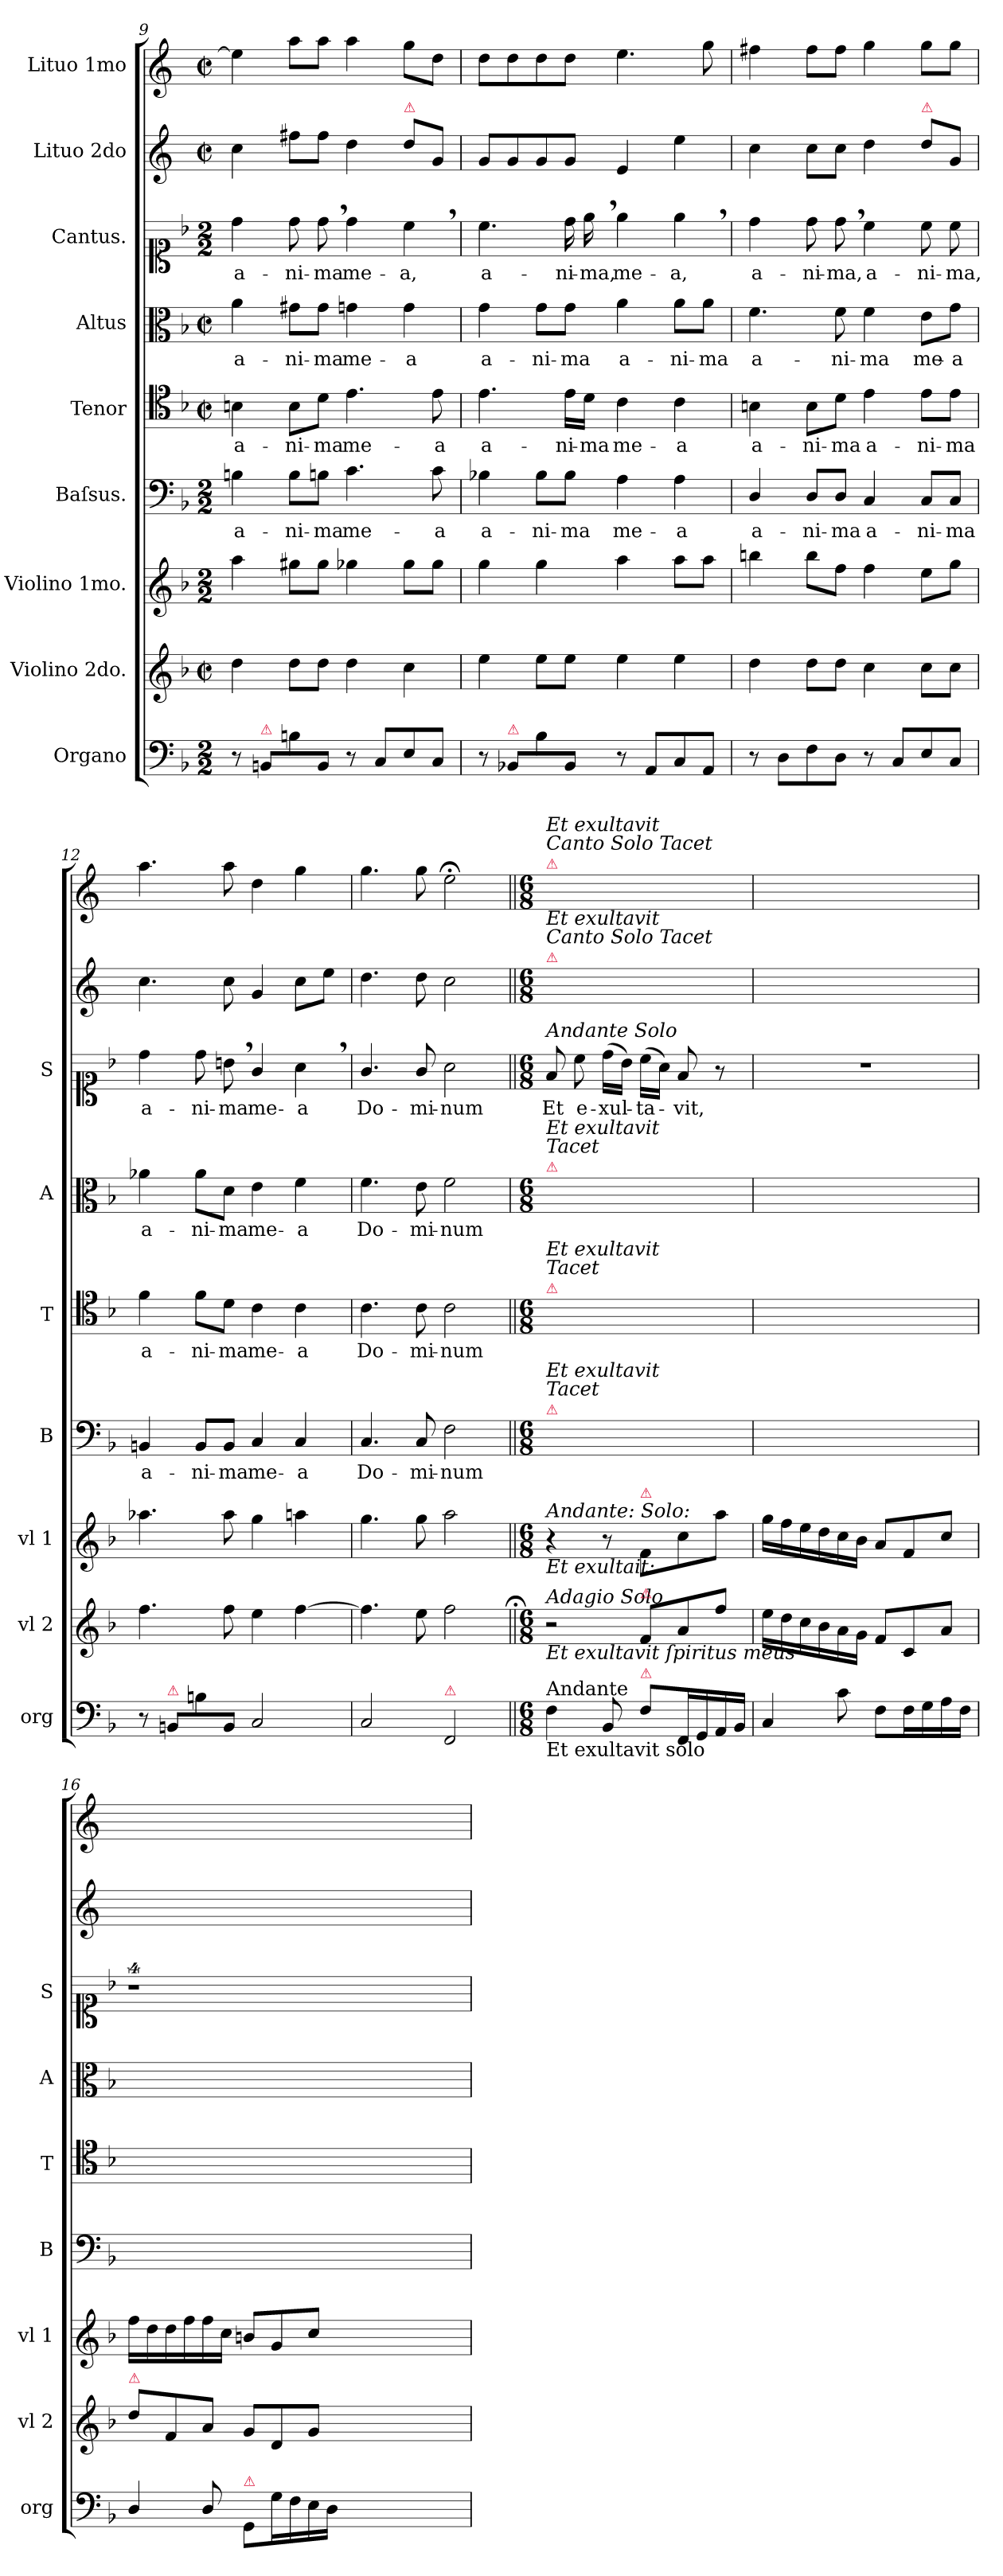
**kern	**kern	**kern	**kern	**text	**kern	**text	**kern	**text	**kern	**text	**kern	**kern
*part9	*part8	*part7	*part6	*part6	*part5	*part5	*part4	*part4	*part3	*part3	*part2	*part1
*staff9	*staff8	*staff7	*staff6	*staff6	*staff5	*staff5	*staff4	*staff4	*staff3	*staff3	*staff2	*staff1
*I"Organo	*I"Violino 2do.	*I"Violino 1mo.	*I"Baſsus.	*	*I"Tenor	*	*I"Altus	*	*I"Cantus.	*	*I"Lituo 2do	*I"Lituo 1mo
*I'org	*I'vl 2	*I'vl 1	*I'B	*	*I'T	*	*I'A	*	*I'S	*	*	*
*clefF4	*clefG2	*clefG2	*clefF4	*	*clefC4	*	*clefC3	*	*clefC1	*	*clefG2	*clefG2
*	*	*	*	*	*	*	*	*	*	*	*ITrd-3c-5	*ITrd-3c-5
*k[b-]	*k[b-]	*k[b-]	*k[b-]	*	*k[b-]	*	*k[b-]	*	*k[b-]	*	*k[b-]	*k[b-]
*M2/2	*M2/2	*M2/2	*M2/2	*	*M2/2	*	*M2/2	*	*M2/2	*	*M2/2	*M2/2
*	*met(c|)	*	*	*	*met(c|)	*	*met(c|)	*	*	*	*met(c|)	*met(c|)
=9	=9	=9	=9	=9	=9	=9	=9	=9	=9	=9	=9	=9
!	!	!	!	!LO:LY:i	!	!LO:LY:i	!	!LO:LY:i	!	!LO:LY:i	!	!
8r	4dd\	4aa\	4Bn\	a-	4Bn\	a-	4a\	a-	4dd\	a-	4ff\	4aa\]
!LO:TX:a:color=crimson:t=⚠	!	!	!	!	!	!	!	!	!	!	!	!
8BBn/L	.	.	.	.	.	.	.	.	.	.	.	.
!	!	!	!	!LO:LY:i	!	!LO:LY:i	!	!LO:LY:i	!	!LO:LY:i	!	!
8Bn\	8dd\L	8gg#X\L	8B\L	-ni-	8B\L	-ni-	8g#X\L	-ni-	8dd\	-ni-	8bbn\L	8ddd\L
!	!	!	!	!LO:LY:i	!	!LO:LY:i	!	!LO:LY:i	!	!LO:LY:i	!	!
8BB/J	8dd\J	8gg#\J	8Bn\J	-ma	8d\J	-ma	8g#\J	-ma	8dd,\	-ma	8bb\J	8ddd\J
8r	4dd\	4gg-X\	4.c\	me-	4.e\	me-	4gn\	me-	4dd\	me-	4gg\	4ddd\
8C/L	.	.	.	.	.	.	.	.	.	.	.	.
!	!	!	!	!	!	!	!	!	!	!	!LO:TX:a:color=crimson:t=⚠	!
8E/	4cc\	8gg-\L	.	.	.	.	4g\	-a	4cc,\	-a,	8gg\L	8ccc\L
8C/J	.	8gg-\J	8c\	-a	8e\	-a	.	.	.	.	8cc/J	8gg\J
=10	=10	=10	=10	=10	=10	=10	=10	=10	=10	=10	=10	=10
8r	4ee\	4gg\	4B-X\	a-	4.e\	a-	4g\	a-	4.cc\	a-	8cc/L	8gg\L
!LO:TX:a:color=crimson:t=⚠	!	!	!	!	!	!	!	!	!	!	!	!
8BB-X/L	.	.	.	.	.	.	.	.	.	.	8cc/	8gg\
8B-\	8ee\L	4gg\	8B-\L	-ni-	.	.	8g\L	-ni-	.	.	8cc/	8gg\
8BB-/J	8ee\J	.	8B-\J	-ma	16e\LL	-ni-	8g\J	-ma	16dd\	-ni-	8cc/J	8gg\J
.	.	.	.	.	16d\JJ	-ma	.	.	16ee,\	-ma,	.	.
!	!	!	!	!	!	!	!	!LO:LY:i	!	!	!	!
8r	4ee\	4aa\	4A\	me-	4c\	me-	4a\	a-	4ee\	me-	4a/	4.aa\
8AA/L	.	.	.	.	.	.	.	.	.	.	.	.
!	!	!	!	!	!	!	!	!LO:LY:i	!	!	!	!
8C/	4ee\	8aa\L	4A\	-a	4c\	-a	8a\L	-ni-	4ee,\	-a,	4aa\	.
!	!	!	!	!	!	!	!	!LO:LY:i	!	!	!	!
8AA/J	.	8aa\J	.	.	.	.	8a\J	-ma	.	.	.	8ccc\
=11	=11	=11	=11	=11	=11	=11	=11	=11	=11	=11	=11	=11
8r	4dd\	4bbn\	4D/	a-	4Bn\	a-	4.f\	a-	4dd\	a-	4ff\	4bbn\
8D\L	.	.	.	.	.	.	.	.	.	.	.	.
8F\	8dd\L	8bb\L	8D/L	-ni-	8B\L	-ni-	.	.	8dd\	-ni-	8ff\L	8bb\L
8D\J	8dd\J	8ff\J	8D/J	-ma	8d\J	-ma	8f\	-ni-	8dd,\	-ma,	8ff\J	8bb\J
!	!	!	!	!LO:LY:i	!	!LO:LY:i	!	!	!	!LO:LY:i	!	!
8r	4cc\	4ff\	4C/	a-	4e\	a-	4f\	-ma	4cc\	a-	4gg\	4ccc\
8C/L	.	.	.	.	.	.	.	.	.	.	.	.
!	!	!	!	!	!	!	!	!	!	!	!LO:TX:a:color=crimson:t=⚠	!
!	!	!	!	!LO:LY:i	!	!LO:LY:i	!	!	!	!LO:LY:i	!	!
8E/	8cc\L	8ee\L	8C/L	-ni-	8e\L	-ni-	8e\L	me-	8cc\	-ni-	8gg\L	8ccc\L
!	!	!	!	!LO:LY:i	!	!LO:LY:i	!	!	!	!LO:LY:i	!	!
8C/J	8cc\J	8gg\J	8C/J	-ma	8e\J	-ma	8g\J	-a	8cc\	-ma,	8cc/J	8ccc\J
=12	=12	=12	=12	=12	=12	=12	=12	=12	=12	=12	=12	=12
!	!	!	!	!LO:LY:i	!	!LO:LY:i	!	!	!	!LO:LY:i	!	!
8r	4.ff\	4.aa-X\	4BBn/	a-	4f\	a-	4a-X\	a-	4dd\	a-	4.ff\	4.ddd\
!LO:TX:a:color=crimson:t=⚠	!	!	!	!	!	!	!	!	!	!	!	!
8BBn/L	.	.	.	.	.	.	.	.	.	.	.	.
!	!	!	!	!LO:LY:i	!	!LO:LY:i	!	!	!	!LO:LY:i	!	!
8Bn\	.	.	8BB/L	-ni-	8f\L	-ni-	8a-\L	-ni-	8dd\	-ni-	.	.
!	!	!	!	!LO:LY:i	!	!LO:LY:i	!	!	!	!LO:LY:i	!	!
8BB/J	8ff\	8aa-\	8BB/J	-ma	8d\J	-ma	8d\J	-ma	8bn,\	-ma	8ff\	8ddd\
2C/	4ee\	4gg\	4C/	me-	4c\	me-	4e\	me-	4g/	me-	4cc/	4gg\
.	[4ff\	4aan\	4C/	-a	4c\	-a	4f\	-a	4a,\	-a	8ff\L	4ccc\
.	.	.	.	.	.	.	.	.	.	.	8aa\J	.
=13	=13	=13	=13	=13	=13	=13	=13	=13	=13	=13	=13	=13
2C/	4.ff\]	4.gg\	4.C/	Do-	4.c\	Do-	4.f\	Do-	4.g/	Do-	4.gg\	4.ccc\
.	8ee\	8gg\	8C/	-mi-	8c\	-mi-	8e\	-mi-	8g/	-mi-	8gg\	8ccc\
!LO:TX:a:color=crimson:t=⚠	!	!	!	!	!	!	!	!	!	!	!	!
2FF/	2ff\	2aa\	2F\	-num	2c\	-num	2f\	-num	2a\	-num	2ff\	2aa;<\
=14||	=14||;	=14||	=14||	=14||	=14||	=14||	=14	=14||	=14||	=14||	=14||	=14||
*M6/8	*M6/8	*M6/8	*M6/8	*	*M6/8	*	*M6/8	*	*M6/8	*	*M6/8	*M6/8
!	!	!	!	!	!	!	!	!	!	!	!	!LO:TX:a:color=crimson:t=⚠
!	!	!	!	!	!	!	!	!	!	!	!	!LO:TX:a:i:t=Et exultavit\nCanto Solo Tacet
!	!	!	!	!	!	!	!	!	!	!	!LO:TX:a:color=crimson:t=⚠	!
!	!	!	!	!	!	!	!	!	!	!	!LO:TX:a:i:t=Et exultavit\nCanto Solo Tacet	!
!	!	!	!	!	!	!	!	!	!LO:TX:a:i:t=Andante Solo	!	!	!
!	!	!	!	!	!	!	!LO:TX:a:color=crimson:t=⚠	!	!	!	!	!
!	!	!	!	!	!	!	!LO:TX:a:i:t=Et exultavit \nTacet	!	!	!	!	!
!	!	!	!	!	!LO:TX:a:color=crimson:t=⚠	!	!	!	!	!	!	!
!	!	!	!	!	!LO:TX:a:i:t=Et exultavit \nTacet	!	!	!	!	!	!	!
!	!	!	!LO:TX:a:color=crimson:t=⚠	!	!	!	!	!	!	!	!	!
!	!	!	!LO:TX:a:i:t=Et exultavit \nTacet	!	!	!	!	!	!	!	!	!
!	!	!LO:TX:b:i:t=Et exultait&colon;	!	!	!	!	!	!	!	!	!	!
!	!	!LO:TX:a:i:t=Andante&colon; Solo&colon;	!	!	!	!	!	!	!	!	!	!
!	!LO:TX:b:i:t=Et exultavit ſpiritus meus	!	!	!	!	!	!	!	!	!	!	!
!	!LO:TX:a:i:t=Adagio Solo	!	!	!	!	!	!	!	!	!	!	!
!LO:TX:b:t=Et exultavit solo	!	!	!	!	!	!	!	!	!	!	!	!
!LO:TX:a:t=Andante	!	!	!	!	!	!	!	!	!	!	!	!
!	!LO:N:vis=2	!	!	!	!	!	!	!	!	!	!	!
4F\	4.r	4r	2.ryy	.	2.ryy	.	2.ryy	.	8f/	Et	2.ryy	2.ryy
.	.	.	.	.	.	.	.	.	8cc\	e-	.	.
8BB-/	.	8r	.	.	.	.	.	.	(>16dd\LL	-xul-	.	.
.	.	.	.	.	.	.	.	.	16b-\JJ)	.	.	.
!	!	!LO:TX:a:color=crimson:t=⚠	!	!	!	!	!	!	!	!	!	!
!	!LO:TX:a:color=crimson:t=⚠	!	!	!	!	!	!	!	!	!	!	!
!LO:TX:a:color=crimson:t=⚠	!	!	!	!	!	!	!	!	!	!	!	!
8F\L	8f/L	8f/L	.	.	.	.	.	.	(>16cc\LL	-ta-	.	.
.	.	.	.	.	.	.	.	.	16a\JJ)	.	.	.
16FF/L	8a/	8cc\	.	.	.	.	.	.	8f/	-vit,	.	.
16GG/	.	.	.	.	.	.	.	.	.	.	.	.
16AA/	8ff\J	8aa\J	.	.	.	.	.	.	8r	.	.	.
16BB-/JJ	.	.	.	.	.	.	.	.	.	.	.	.
=15	=15	=15	=15	=15	=15	=15	=15	=15	=15	=15	=15	=15
4C/	16ee\LL	16gg\LL	2.ryy	.	2.ryy	.	2.ryy	.	2.r	.	2.ryy	2.ryy
.	16dd\	16ff\	.	.	.	.	.	.	.	.	.	.
.	16cc\	16ee\	.	.	.	.	.	.	.	.	.	.
.	16b-\	16dd\	.	.	.	.	.	.	.	.	.	.
8c\	16a\	16cc\	.	.	.	.	.	.	.	.	.	.
.	16g\JJ	16b-\JJ	.	.	.	.	.	.	.	.	.	.
8F\L	8f/L	8a/L	.	.	.	.	.	.	.	.	.	.
16F\L	8c/	8f/	.	.	.	.	.	.	.	.	.	.
16G\	.	.	.	.	.	.	.	.	.	.	.	.
16A\	8a/J	8cc/J	.	.	.	.	.	.	.	.	.	.
16F\JJ	.	.	.	.	.	.	.	.	.	.	.	.
=16	=16	=16	=16	=16	=16	=16	=16	=16	=16	=16	=16	=16
!	!LO:TX:a:color=crimson:t=⚠	!	!	!	!	!	!	!	!	!	!	!
4D/	8dd\L	16ff\LL	2.ryy	.	2.ryy	.	2.ryy	.	4%9r	.	2.ryy	2.ryy
.	.	16dd\	.	.	.	.	.	.	.	.	.	.
.	8f/	16dd\	.	.	.	.	.	.	.	.	.	.
.	.	16ff\	.	.	.	.	.	.	.	.	.	.
8D/	8a/J	16ff\	.	.	.	.	.	.	.	.	.	.
.	.	16cc\JJ	.	.	.	.	.	.	.	.	.	.
!LO:TX:a:color=crimson:t=⚠	!	!	!	!	!	!	!	!	!	!	!	!
8GG/L	8g/L	8bn/L	.	.	.	.	.	.	.	.	.	.
16G\L	8d/	8g/	.	.	.	.	.	.	.	.	.	.
16F\	.	.	.	.	.	.	.	.	.	.	.	.
16E\	8g/J	8cc/J	.	.	.	.	.	.	.	.	.	.
16D\JJ	.	.	.	.	.	.	.	.	.	.	.	.
1.ryy	1.ryy	1.ryy	1.ryy	.	1.ryy	.	1.ryy	.	.	.	1.ryy	1.ryy
=	=	=	=	=	=	=	=	=	=	=	=	=
*-	*-	*-	*-	*-	*-	*-	*-	*-	*-	*-	*-	*-
